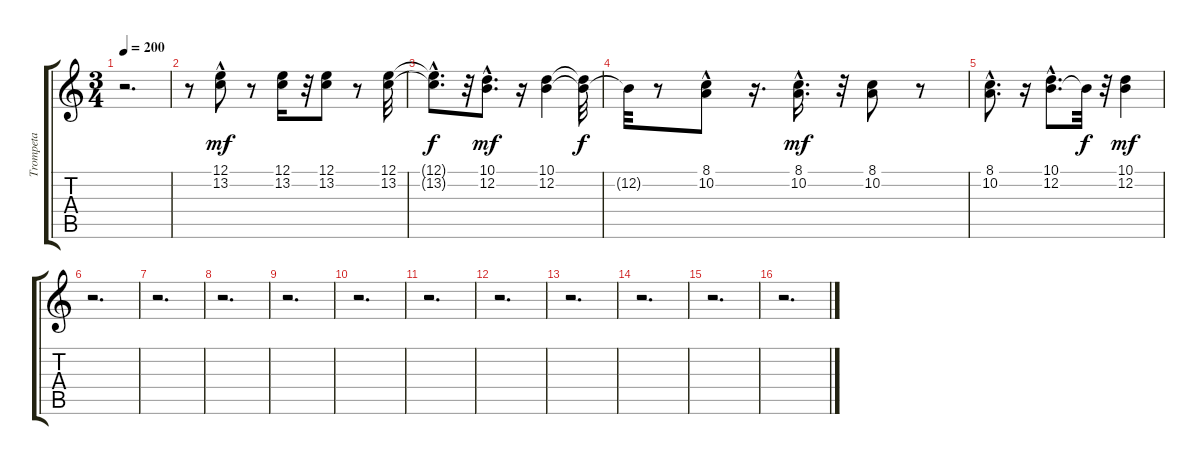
\track ("Trompeta" "Trompeta") {instrument synthbrass2}
\staff {score tabs}
\tuning (E4 B3 G3 D3 A2 E2) {hide}
\ts (3 4)
\tempo 200
\clef g2
\ks c
r.2{d dy mf} |
r.8 (12.1 13.2{hac}).8 r.8 (12.1 13.2).16 r.32 (12.1 13.2).8 r.8 (12.1 13.2).32 |
(12.1{hac t} 13.2{t}).8{d dy f} r.32 (10.1{hac} 12.2{hac}).8{d dy mf} r.16 (10.1 12.2).4 (10.1{t} 12.2{t}).32{dy f} |
12.2{t}.32 r.8 (8.1 10.2{hac}).8 r.16{d} (8.1 10.2{hac}).16{d dy mf} r.32 (8.1 10.2).8 r.8 |
(8.1{hac} 10.2{hac}).8{d} r.16 (10.1{hac} 12.2{hac}).8{d} 12.2{t}.32{dy f} r.32 (10.1 12.2).4{dy mf} |
r.2{d} |
r.2{d} |
r.2{d} |
r.2{d} |
r.2{d} |
r.2{d} |
r.2{d} |
r.2{d} |
r.2{d} |
r.2{d} |
r.2{d}
